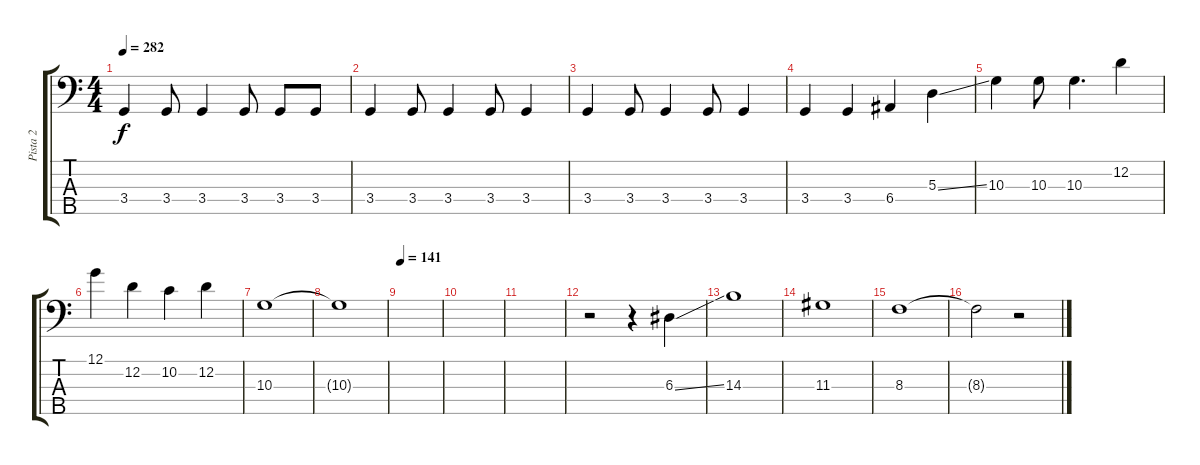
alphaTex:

\track ("Pista 2" "Pista 2") {instrument electricbassfinger}
\staff {score tabs}
\tuning (G2 D2 A1 E1 B0) {hide}
\ts (4 4)
\tempo 282
\clef f4
\ks c
3.4.4{dy f} 3.4.8 3.4.4 3.4.8 3.4.8 3.4.8 |
3.4.4 3.4.8 3.4.4 3.4.8 3.4.4 |
3.4.4 3.4.8 3.4.4 3.4.8 3.4.4 |
3.4.4 3.4.4 6.4.4 5.3{ss}.4 |
10.3.4 10.3.8 10.3.4{d} 12.2.4 |
12.1.4 12.2.4 10.2.4 12.2.4 |
10.3.1 |
10.3{t}.1 |
\tempo 141
|
|
|
r.2 r.4 6.3{ss}.4 |
14.3.1 |
11.3.1 |
8.3.1 |
8.3{t}.2 r.2
